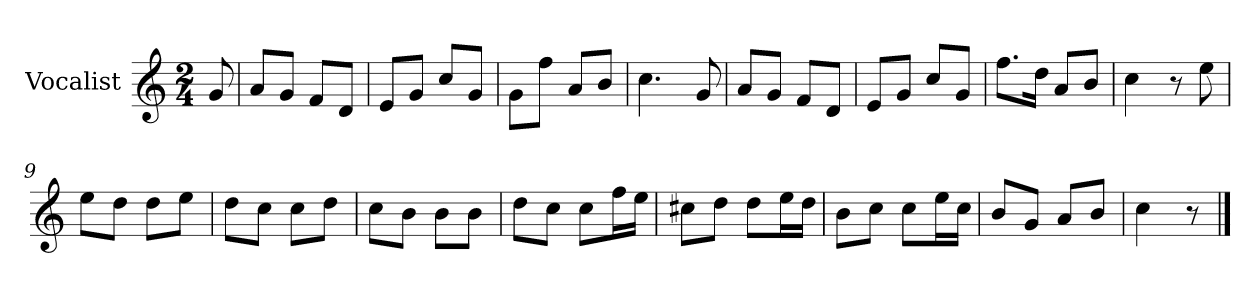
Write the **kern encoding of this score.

**kern
*part1
*staff1
*I"Vocalist
*k[]
*C:
*M2/4
=
8g
=1
8aL
8gJ
8fL
8dJ
=2
8eL
8gJ
8ccL
8gJ
=3
8gL
8ffJ
8aL
8bJ
=4
4.cc
8g
=5
8aL
8gJ
8fL
8dJ
=6
8eL
8gJ
8ccL
8gJ
=7
8.ffL
16ddJk
8aL
8bJ
=8
4cc
8r
8ee
=9
8eeL
8ddJ
8ddL
8eeJ
=10
8ddL
8ccJ
8ccL
8ddJ
=11
8ccL
8bJ
8bL
8bJ
=12
8ddL
8ccJ
8ccL
16ffL
16eeJJ
=13
8cc#XL
8ddJ
8ddL
16eeL
16ddJJ
=14
8bL
8ccJ
8ccL
16eeL
16ccJJ
=15
8bL
8gJ
8aL
8bJ
=16
4cc
8r
==
*-
